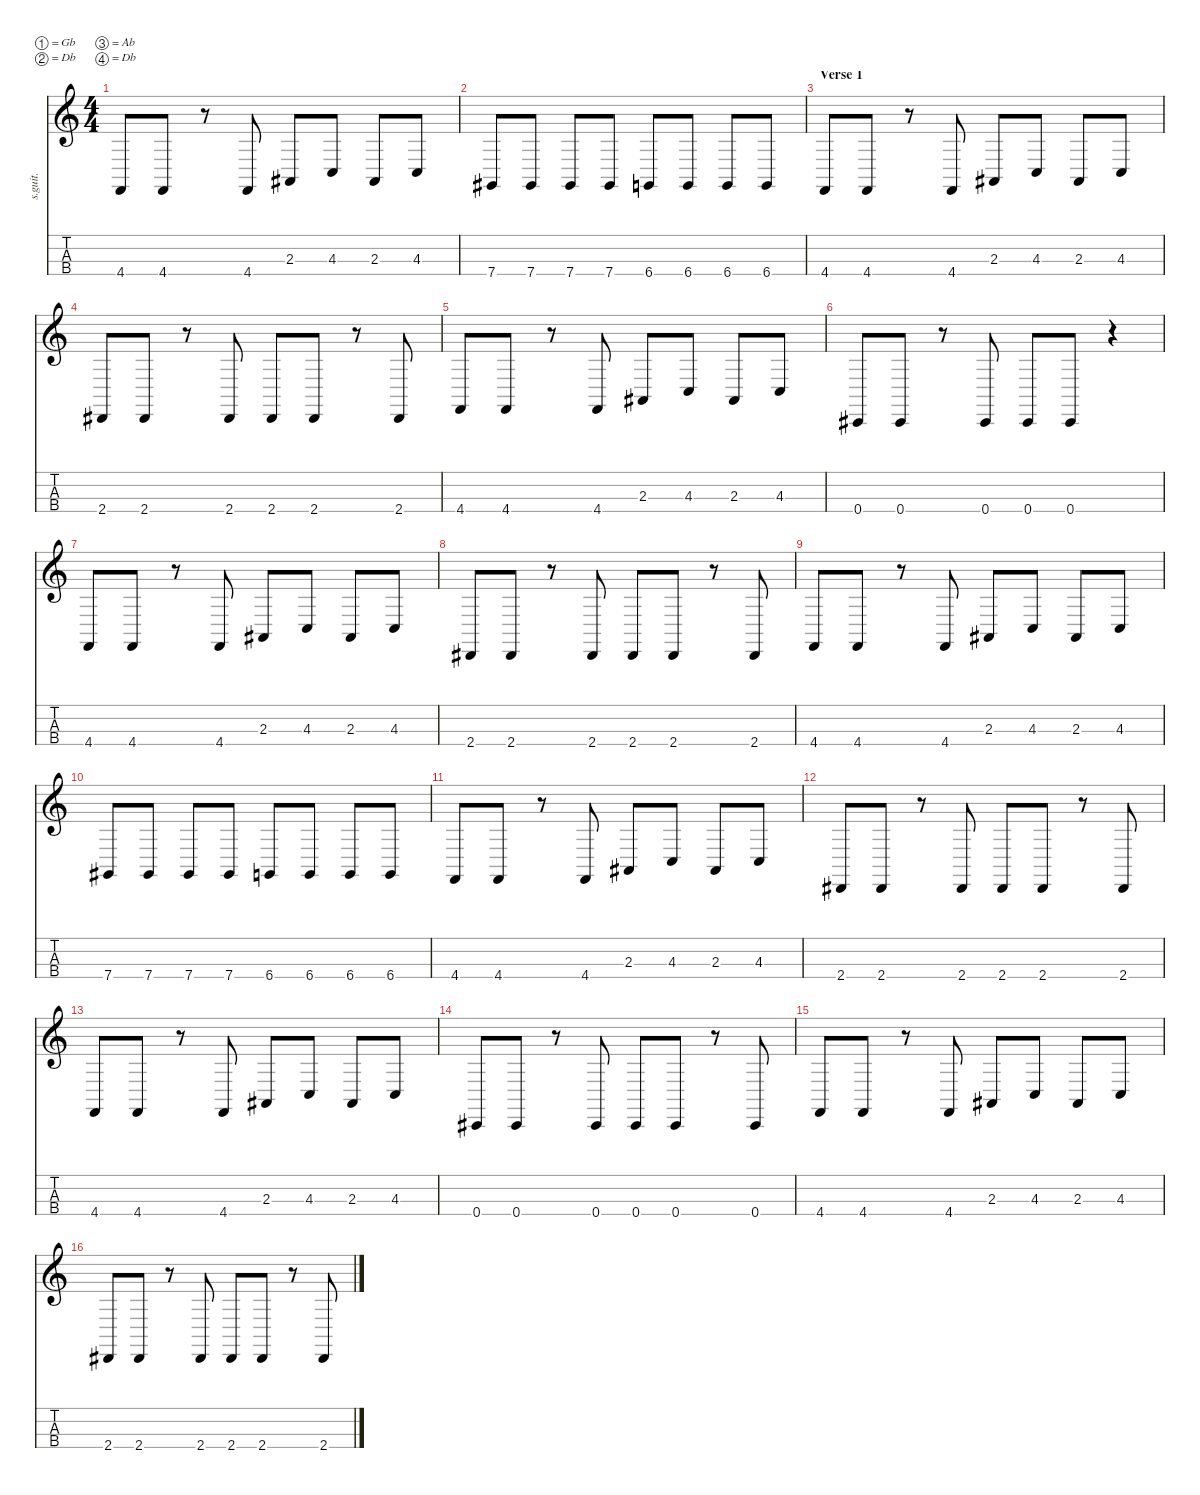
\defaultSystemsLayout 4
\hideDynamics
\bracketExtendMode nobrackets
\track ("Jeremy Davis | Bass" "s.guit.") {instrument electricbasspick}
\staff {score tabs}
\tuning (Gb2 Db2 Ab1 Db1)
\ts (4 4)
\tempo (173 hide)
\clef g2
\ks c
4.4.8{lyrics (0 "") lyrics (1 "") lyrics (2 "") lyrics (3 "") lyrics (4 "") dy f} 4.4.8{lyrics (0 "") lyrics (1 "") lyrics (2 "") lyrics (3 "") lyrics (4 "")} r.8 4.4.8{lyrics (0 "") lyrics (1 "") lyrics (2 "") lyrics (3 "") lyrics (4 "")} 2.3{acc #}.8{lyrics (0 "") lyrics (1 "") lyrics (2 "") lyrics (3 "") lyrics (4 "")} 4.3.8{lyrics (0 "") lyrics (1 "") lyrics (2 "") lyrics (3 "") lyrics (4 "")} 2.3{acc #}.8{lyrics (0 "") lyrics (1 "") lyrics (2 "") lyrics (3 "") lyrics (4 "")} 4.3.8{lyrics (0 "") lyrics (1 "") lyrics (2 "") lyrics (3 "") lyrics (4 "")} |
7.4{acc #}.8{lyrics (0 "") lyrics (1 "") lyrics (2 "") lyrics (3 "") lyrics (4 "")} 7.4{acc #}.8{lyrics (0 "") lyrics (1 "") lyrics (2 "") lyrics (3 "") lyrics (4 "")} 7.4{acc #}.8{lyrics (0 "") lyrics (1 "") lyrics (2 "") lyrics (3 "") lyrics (4 "")} 7.4{acc #}.8{lyrics (0 "") lyrics (1 "") lyrics (2 "") lyrics (3 "") lyrics (4 "")} 6.4.8{lyrics (0 "") lyrics (1 "") lyrics (2 "") lyrics (3 "") lyrics (4 "")} 6.4.8{lyrics (0 "") lyrics (1 "") lyrics (2 "") lyrics (3 "") lyrics (4 "")} 6.4.8{lyrics (0 "") lyrics (1 "") lyrics (2 "") lyrics (3 "") lyrics (4 "")} 6.4.8{lyrics (0 "") lyrics (1 "") lyrics (2 "") lyrics (3 "") lyrics (4 "")} |
\section ("" "Verse 1")
4.4.8{lyrics (0 "") lyrics (1 "") lyrics (2 "") lyrics (3 "") lyrics (4 "")} 4.4.8{lyrics (0 "") lyrics (1 "") lyrics (2 "") lyrics (3 "") lyrics (4 "")} r.8 4.4.8{lyrics (0 "") lyrics (1 "") lyrics (2 "") lyrics (3 "") lyrics (4 "")} 2.3{acc #}.8{lyrics (0 "") lyrics (1 "") lyrics (2 "") lyrics (3 "") lyrics (4 "")} 4.3.8{lyrics (0 "") lyrics (1 "") lyrics (2 "") lyrics (3 "") lyrics (4 "")} 2.3{acc #}.8{lyrics (0 "") lyrics (1 "") lyrics (2 "") lyrics (3 "") lyrics (4 "")} 4.3.8{lyrics (0 "") lyrics (1 "") lyrics (2 "") lyrics (3 "") lyrics (4 "")} |
2.4{acc #}.8{lyrics (0 "") lyrics (1 "") lyrics (2 "") lyrics (3 "") lyrics (4 "")} 2.4{acc #}.8{lyrics (0 "") lyrics (1 "") lyrics (2 "") lyrics (3 "") lyrics (4 "")} r.8 2.4{acc #}.8{lyrics (0 "") lyrics (1 "") lyrics (2 "") lyrics (3 "") lyrics (4 "")} 2.4{acc #}.8{lyrics (0 "") lyrics (1 "") lyrics (2 "") lyrics (3 "") lyrics (4 "")} 2.4{acc #}.8{lyrics (0 "") lyrics (1 "") lyrics (2 "") lyrics (3 "") lyrics (4 "")} r.8 2.4{acc #}.8{lyrics (0 "") lyrics (1 "") lyrics (2 "") lyrics (3 "") lyrics (4 "")} |
4.4.8{lyrics (0 "") lyrics (1 "") lyrics (2 "") lyrics (3 "") lyrics (4 "")} 4.4.8{lyrics (0 "") lyrics (1 "") lyrics (2 "") lyrics (3 "") lyrics (4 "")} r.8 4.4.8{lyrics (0 "") lyrics (1 "") lyrics (2 "") lyrics (3 "") lyrics (4 "")} 2.3{acc #}.8{lyrics (0 "") lyrics (1 "") lyrics (2 "") lyrics (3 "") lyrics (4 "")} 4.3.8{lyrics (0 "") lyrics (1 "") lyrics (2 "") lyrics (3 "") lyrics (4 "")} 2.3{acc #}.8{lyrics (0 "") lyrics (1 "") lyrics (2 "") lyrics (3 "") lyrics (4 "")} 4.3.8{lyrics (0 "") lyrics (1 "") lyrics (2 "") lyrics (3 "") lyrics (4 "")} |
0.4{acc #}.8{lyrics (0 "") lyrics (1 "") lyrics (2 "") lyrics (3 "") lyrics (4 "")} 0.4{acc #}.8{lyrics (0 "") lyrics (1 "") lyrics (2 "") lyrics (3 "") lyrics (4 "")} r.8 0.4{acc #}.8{lyrics (0 "") lyrics (1 "") lyrics (2 "") lyrics (3 "") lyrics (4 "")} 0.4{acc #}.8{lyrics (0 "") lyrics (1 "") lyrics (2 "") lyrics (3 "") lyrics (4 "")} 0.4{acc #}.8{lyrics (0 "") lyrics (1 "") lyrics (2 "") lyrics (3 "") lyrics (4 "")} r.4 |
4.4.8{lyrics (0 "") lyrics (1 "") lyrics (2 "") lyrics (3 "") lyrics (4 "")} 4.4.8{lyrics (0 "") lyrics (1 "") lyrics (2 "") lyrics (3 "") lyrics (4 "")} r.8 4.4.8{lyrics (0 "") lyrics (1 "") lyrics (2 "") lyrics (3 "") lyrics (4 "")} 2.3{acc #}.8{lyrics (0 "") lyrics (1 "") lyrics (2 "") lyrics (3 "") lyrics (4 "")} 4.3.8{lyrics (0 "") lyrics (1 "") lyrics (2 "") lyrics (3 "") lyrics (4 "")} 2.3{acc #}.8{lyrics (0 "") lyrics (1 "") lyrics (2 "") lyrics (3 "") lyrics (4 "")} 4.3.8{lyrics (0 "") lyrics (1 "") lyrics (2 "") lyrics (3 "") lyrics (4 "")} |
2.4{acc #}.8{lyrics (0 "") lyrics (1 "") lyrics (2 "") lyrics (3 "") lyrics (4 "")} 2.4{acc #}.8{lyrics (0 "") lyrics (1 "") lyrics (2 "") lyrics (3 "") lyrics (4 "")} r.8 2.4{acc #}.8{lyrics (0 "") lyrics (1 "") lyrics (2 "") lyrics (3 "") lyrics (4 "")} 2.4{acc #}.8{lyrics (0 "") lyrics (1 "") lyrics (2 "") lyrics (3 "") lyrics (4 "")} 2.4{acc #}.8{lyrics (0 "") lyrics (1 "") lyrics (2 "") lyrics (3 "") lyrics (4 "")} r.8 2.4{acc #}.8{lyrics (0 "") lyrics (1 "") lyrics (2 "") lyrics (3 "") lyrics (4 "")} |
4.4.8{lyrics (0 "") lyrics (1 "") lyrics (2 "") lyrics (3 "") lyrics (4 "")} 4.4.8{lyrics (0 "") lyrics (1 "") lyrics (2 "") lyrics (3 "") lyrics (4 "")} r.8 4.4.8{lyrics (0 "") lyrics (1 "") lyrics (2 "") lyrics (3 "") lyrics (4 "")} 2.3{acc #}.8{lyrics (0 "") lyrics (1 "") lyrics (2 "") lyrics (3 "") lyrics (4 "")} 4.3.8{lyrics (0 "") lyrics (1 "") lyrics (2 "") lyrics (3 "") lyrics (4 "")} 2.3{acc #}.8{lyrics (0 "") lyrics (1 "") lyrics (2 "") lyrics (3 "") lyrics (4 "")} 4.3.8{lyrics (0 "") lyrics (1 "") lyrics (2 "") lyrics (3 "") lyrics (4 "")} |
7.4{acc #}.8{lyrics (0 "") lyrics (1 "") lyrics (2 "") lyrics (3 "") lyrics (4 "")} 7.4{acc #}.8{lyrics (0 "") lyrics (1 "") lyrics (2 "") lyrics (3 "") lyrics (4 "")} 7.4{acc #}.8{lyrics (0 "") lyrics (1 "") lyrics (2 "") lyrics (3 "") lyrics (4 "")} 7.4{acc #}.8{lyrics (0 "") lyrics (1 "") lyrics (2 "") lyrics (3 "") lyrics (4 "")} 6.4.8{lyrics (0 "") lyrics (1 "") lyrics (2 "") lyrics (3 "") lyrics (4 "")} 6.4.8{lyrics (0 "") lyrics (1 "") lyrics (2 "") lyrics (3 "") lyrics (4 "")} 6.4.8{lyrics (0 "") lyrics (1 "") lyrics (2 "") lyrics (3 "") lyrics (4 "")} 6.4.8{lyrics (0 "") lyrics (1 "") lyrics (2 "") lyrics (3 "") lyrics (4 "")} |
4.4.8{lyrics (0 "") lyrics (1 "") lyrics (2 "") lyrics (3 "") lyrics (4 "")} 4.4.8{lyrics (0 "") lyrics (1 "") lyrics (2 "") lyrics (3 "") lyrics (4 "")} r.8 4.4.8{lyrics (0 "") lyrics (1 "") lyrics (2 "") lyrics (3 "") lyrics (4 "")} 2.3{acc #}.8{lyrics (0 "") lyrics (1 "") lyrics (2 "") lyrics (3 "") lyrics (4 "")} 4.3.8{lyrics (0 "") lyrics (1 "") lyrics (2 "") lyrics (3 "") lyrics (4 "")} 2.3{acc #}.8{lyrics (0 "") lyrics (1 "") lyrics (2 "") lyrics (3 "") lyrics (4 "")} 4.3.8{lyrics (0 "") lyrics (1 "") lyrics (2 "") lyrics (3 "") lyrics (4 "")} |
2.4{acc #}.8{lyrics (0 "") lyrics (1 "") lyrics (2 "") lyrics (3 "") lyrics (4 "")} 2.4{acc #}.8{lyrics (0 "") lyrics (1 "") lyrics (2 "") lyrics (3 "") lyrics (4 "")} r.8 2.4{acc #}.8{lyrics (0 "") lyrics (1 "") lyrics (2 "") lyrics (3 "") lyrics (4 "")} 2.4{acc #}.8{lyrics (0 "") lyrics (1 "") lyrics (2 "") lyrics (3 "") lyrics (4 "")} 2.4{acc #}.8{lyrics (0 "") lyrics (1 "") lyrics (2 "") lyrics (3 "") lyrics (4 "")} r.8 2.4{acc #}.8{lyrics (0 "") lyrics (1 "") lyrics (2 "") lyrics (3 "") lyrics (4 "")} |
4.4.8{lyrics (0 "") lyrics (1 "") lyrics (2 "") lyrics (3 "") lyrics (4 "")} 4.4.8{lyrics (0 "") lyrics (1 "") lyrics (2 "") lyrics (3 "") lyrics (4 "")} r.8 4.4.8{lyrics (0 "") lyrics (1 "") lyrics (2 "") lyrics (3 "") lyrics (4 "")} 2.3{acc #}.8{lyrics (0 "") lyrics (1 "") lyrics (2 "") lyrics (3 "") lyrics (4 "")} 4.3.8{lyrics (0 "") lyrics (1 "") lyrics (2 "") lyrics (3 "") lyrics (4 "")} 2.3{acc #}.8{lyrics (0 "") lyrics (1 "") lyrics (2 "") lyrics (3 "") lyrics (4 "")} 4.3.8{lyrics (0 "") lyrics (1 "") lyrics (2 "") lyrics (3 "") lyrics (4 "")} |
0.4{acc #}.8{lyrics (0 "") lyrics (1 "") lyrics (2 "") lyrics (3 "") lyrics (4 "")} 0.4{acc #}.8{lyrics (0 "") lyrics (1 "") lyrics (2 "") lyrics (3 "") lyrics (4 "")} r.8 0.4{acc #}.8{lyrics (0 "") lyrics (1 "") lyrics (2 "") lyrics (3 "") lyrics (4 "")} 0.4{acc #}.8{lyrics (0 "") lyrics (1 "") lyrics (2 "") lyrics (3 "") lyrics (4 "")} 0.4{acc #}.8{lyrics (0 "") lyrics (1 "") lyrics (2 "") lyrics (3 "") lyrics (4 "")} r.8 0.4{acc #}.8{lyrics (0 "") lyrics (1 "") lyrics (2 "") lyrics (3 "") lyrics (4 "")} |
4.4.8{lyrics (0 "") lyrics (1 "") lyrics (2 "") lyrics (3 "") lyrics (4 "")} 4.4.8{lyrics (0 "") lyrics (1 "") lyrics (2 "") lyrics (3 "") lyrics (4 "")} r.8 4.4.8{lyrics (0 "") lyrics (1 "") lyrics (2 "") lyrics (3 "") lyrics (4 "")} 2.3{acc #}.8{lyrics (0 "") lyrics (1 "") lyrics (2 "") lyrics (3 "") lyrics (4 "")} 4.3.8{lyrics (0 "") lyrics (1 "") lyrics (2 "") lyrics (3 "") lyrics (4 "")} 2.3{acc #}.8{lyrics (0 "") lyrics (1 "") lyrics (2 "") lyrics (3 "") lyrics (4 "")} 4.3.8{lyrics (0 "") lyrics (1 "") lyrics (2 "") lyrics (3 "") lyrics (4 "")} |
2.4{acc #}.8{lyrics (0 "") lyrics (1 "") lyrics (2 "") lyrics (3 "") lyrics (4 "")} 2.4{acc #}.8{lyrics (0 "") lyrics (1 "") lyrics (2 "") lyrics (3 "") lyrics (4 "")} r.8 2.4{acc #}.8{lyrics (0 "") lyrics (1 "") lyrics (2 "") lyrics (3 "") lyrics (4 "")} 2.4{acc #}.8{lyrics (0 "") lyrics (1 "") lyrics (2 "") lyrics (3 "") lyrics (4 "")} 2.4{acc #}.8{lyrics (0 "") lyrics (1 "") lyrics (2 "") lyrics (3 "") lyrics (4 "")} r.8 2.4{acc #}.8{lyrics (0 "") lyrics (1 "") lyrics (2 "") lyrics (3 "") lyrics (4 "")}
